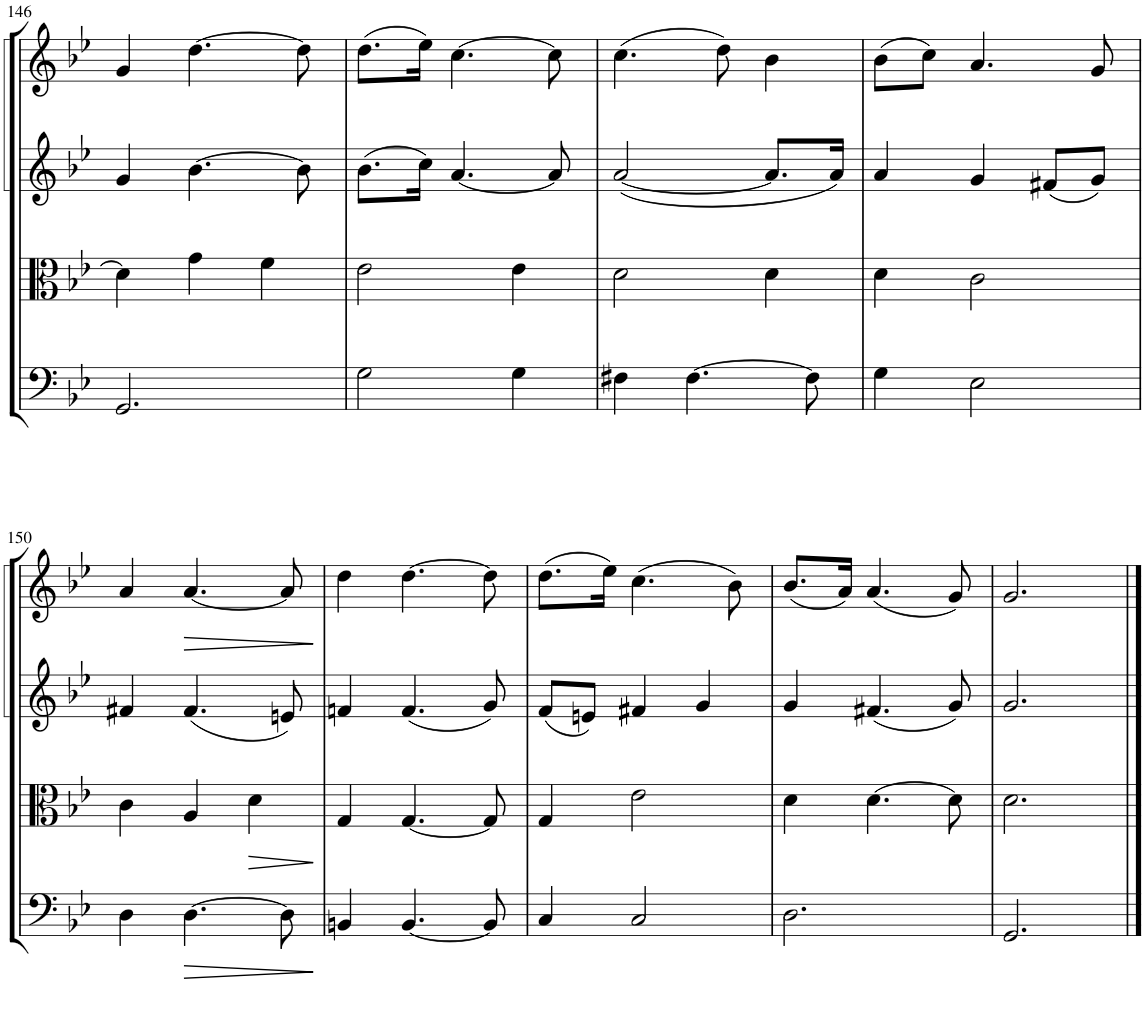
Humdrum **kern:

**kern	**dynam	**kern	**dynam	**kern	**kern	**dynam
*part4	*part4	*part3	*part3	*part2	*part1	*part1
*staff4	*staff4	*staff3	*staff3	*staff2	*staff1	*staff1
*I"Violoncello	*	*I"Viola	*	*I"Violin II	*I"Violin I	*
*I'Vc	*	*I'Vla	*	*I'Vln	*I'Vln	*
!!LO:PB:g=z
*clefF4	*	*clefC3	*	*clefG2	*clefG2	*
*k[b-e-]	*	*k[b-e-]	*	*k[b-e-]	*k[b-e-]	*
*M3/4	*	*M3/4	*	*M3/4	*M3/4	*
=146	=146	=146	=146	=146	=146	=146
2.GG/	.	4d\]	.	4g/	4g/	.
.	.	4g\	.	[4.b-\	[4.dd\	.
.	.	4f\	.	.	.	.
.	.	.	.	8b-\]	8dd\]	.
=147	=147	=147	=147	=147	=147	=147
2G\	.	2e-\	.	(8.b-\L	(8.dd\L	.
.	.	.	.	16cc\Jk)	16ee-\Jk)	.
.	.	.	.	[4.a/	[4.cc\	.
4G\	.	4e-\	.	.	.	.
.	.	.	.	8a/]	8cc\]	.
=148	=148	=148	=148	=148	=148	=148
4F#X\	.	2d\	.	([2a/	(4.cc\	.
[4.F#\	.	.	.	.	.	.
.	.	.	.	.	8dd\)	.
.	.	4d\	.	8.a/L]	4b-\	.
8F#\]	.	.	.	.	.	.
.	.	.	.	16a/Jk)	.	.
=149	=149	=149	=149	=149	=149	=149
4G\	.	4d\	.	4a/	(8b-\L	.
.	.	.	.	.	8cc\J)	.
2E-\	.	2c\	.	4g/	4.a/	.
.	.	.	.	(8f#X/L	.	.
.	.	.	.	8g/J)	8g/	.
!!LO:LB:g=z
=150	=150	=150	=150	=150	=150	=150
4D\	.	4c\	.	4f#X/	4a/	.
!	!LO:HP:b	!	!	!	!	!LO:HP:b
[4.D\	>	4A/	.	(4.f#/	[4.a/	>
!	!	!	!LO:HP:b	!	!	!
.	.	4d\	>	.	.	.
8D\]	.	.	.	8en/)	8a/]	.
.	]	.	]	.	.	]
=151	=151	=151	=151	=151	=151	=151
4BBn/	.	4G/	.	4fn/	4dd\	.
[4.BB/	.	[4.G/	.	(4.f/	[4.dd\	.
8BB/]	.	8G/]	.	8g/)	8dd\]	.
=152	=152	=152	=152	=152	=152	=152
4C/	.	4G/	.	(8f/L	(8.dd\L	.
.	.	.	.	8en/J)	.	.
.	.	.	.	.	16ee-\Jk)	.
2C/	.	2e-\	.	4f#X/	(4.cc\	.
.	.	.	.	4g/	.	.
.	.	.	.	.	8b-\)	.
=153	=153	=153	=153	=153	=153	=153
2.D\	.	4d\	.	4g/	(8.b-/L	.
.	.	.	.	.	16a/Jk)	.
.	.	[4.d\	.	(4.f#X/	(4.a/	.
.	.	8d\]	.	8g/)	8g/)	.
=154	=154	=154	=154	=154	=154	=154
2.GG/	.	2.d\	.	2.g/	2.g/	.
==	==	==	==	==	==	==
*-	*-	*-	*-	*-	*-	*-
